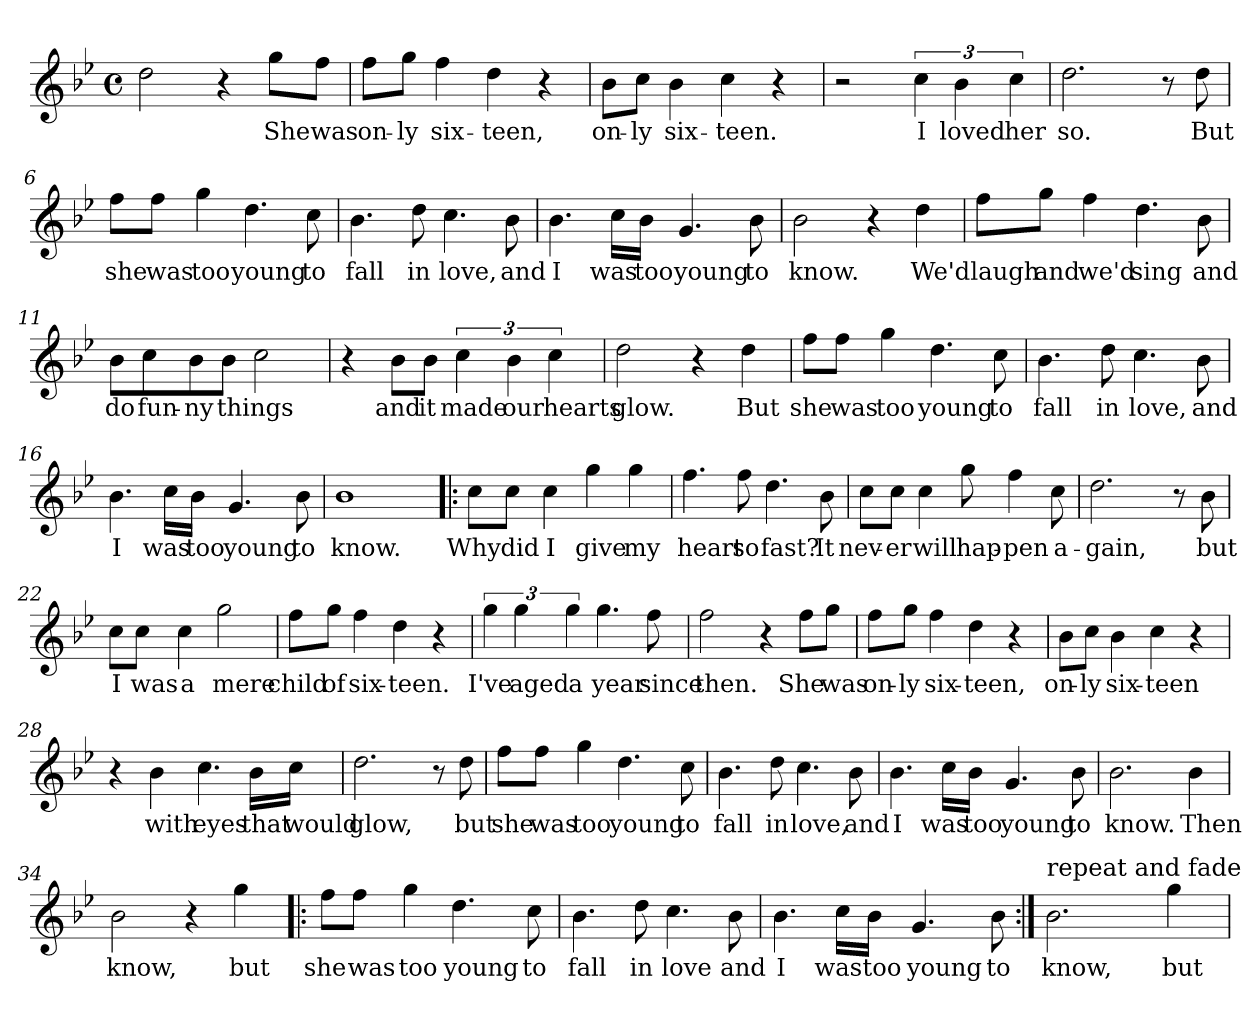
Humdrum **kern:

**kern	**text
*part1	*part1
*staff1	*staff1
*clefG2	*
*k[b-e-]	*
*B-:	*
*M4/4	*
*met(c)	*
=1	=1
2dd\	.
4r	.
8gg\L	She
8ff\J	was
=2	=2
8ff\L	on-
8gg\J	-ly
4ff\	six-
4dd\	-teen,
4r	.
=3	=3
8b-\L	on-
8cc\J	-ly
4b-\	six-
4cc\	-teen.
4r	.
=4	=4
2r	.
6cc\	I
6b-\	loved
6cc\	her
=5	=5
2.dd\	so.
8r	.
8dd\	But
!!LO:LB:g=z
=6	=6
8ff\L	she
8ff\J	was
4gg\	too
4.dd\	young
8cc\	to
=7	=7
4.b-\	fall
8dd\	in
4.cc\	love,
8b-\	and
=8	=8
4.b-\	I
16cc\LL	was
16b-\JJ	too
4.g/	young
8b-\	to
=9	=9
2b-\	know.
4r	.
4dd\	We'd
=10	=10
8ff\L	laugh
8gg\J	and
4ff\	we'd
4.dd\	sing
8b-\	and
!!LO:LB:g=z
=11	=11
8b-\L	do
8cc\	fun-
8b-\	-ny
8b-\J	things
2cc\	.
=12	=12
4r	.
8b-\L	and
8b-\J	it
6cc\	made
6b-\	our
6cc\	hearts
=13	=13
2dd\	glow.
4r	.
4dd\	But
=14	=14
8ff\L	she
8ff\J	was
4gg\	too
4.dd\	young
8cc\	to
=15	=15
4.b-\	fall
8dd\	in
4.cc\	love,
8b-\	and
!!LO:LB:g=z
=16	=16
4.b-\	I
16cc\LL	was
16b-\JJ	too
4.g/	young
8b-\	to
=17	=17
1b-	know.
=18!|:	=18!|:
8cc\L	Why
8cc\J	did
4cc\	I
4gg\	give
4gg\	my
=19	=19
4.ff\	heart
8ff\	so
4.dd\	fast?
8b-\	It
=20	=20
8cc\L	nev-
8cc\J	-er
4cc\	will
8gg\	hap-
4ff\	-pen
8cc\	a-
!!LO:LB:g=z
=21	=21
2.dd\	-gain,
8r	.
8b-\	but
=22	=22
8cc\L	I
8cc\J	was
4cc\	a
2gg\	mere
=23	=23
8ff\L	child
8gg\J	of
4ff\	six-
4dd\	-teen.
4r	.
=24	=24
6gg\	I've
6gg\	aged
6gg\	a
4.gg\	year
8ff\	since
=25	=25
2ff\	then.
4r	.
8ff\L	She
8gg\J	was
!!LO:LB:g=z
=26	=26
8ff\L	on-
8gg\J	-ly
4ff\	six-
4dd\	-teen,
4r	.
=27	=27
8b-\L	on-
8cc\J	-ly
4b-\	six-
4cc\	-teen
4r	.
=28	=28
4r	.
4b-\	with
4.cc\	eyes
16b-\LL	that
16cc\JJ	would
=29	=29
2.dd\	glow,
8r	.
8dd\	but
=30	=30
8ff\L	she
8ff\J	was
4gg\	too
4.dd\	young
8cc\	to
!!LO:LB:g=z
=31	=31
4.b-\	fall
8dd\	in
4.cc\	love,
8b-\	and
=32	=32
4.b-\	I
16cc\LL	was
16b-\JJ	too
4.g/	young
8b-\	to
=33	=33
2.b-\	know.
4b-\	Then
=34	=34
2b-\	know,
4r	.
4gg\	but
=35!|:	=35!|:
8ff\L	she
8ff\J	was
4gg\	too
4.dd\	young
8cc\	to
!!LO:LB:g=z
=36	=36
4.b-\	fall
8dd\	in
4.cc\	love
8b-\	and
=37	=37
4.b-\	I
16cc\LL	was
16b-\JJ	too
4.g/	young
8b-\	to
=38:|!	=38:|!
!LO:TX:a:t=repeat and fade	!
2.b-\	know,
4gg\	but
=	=
*-	*-
